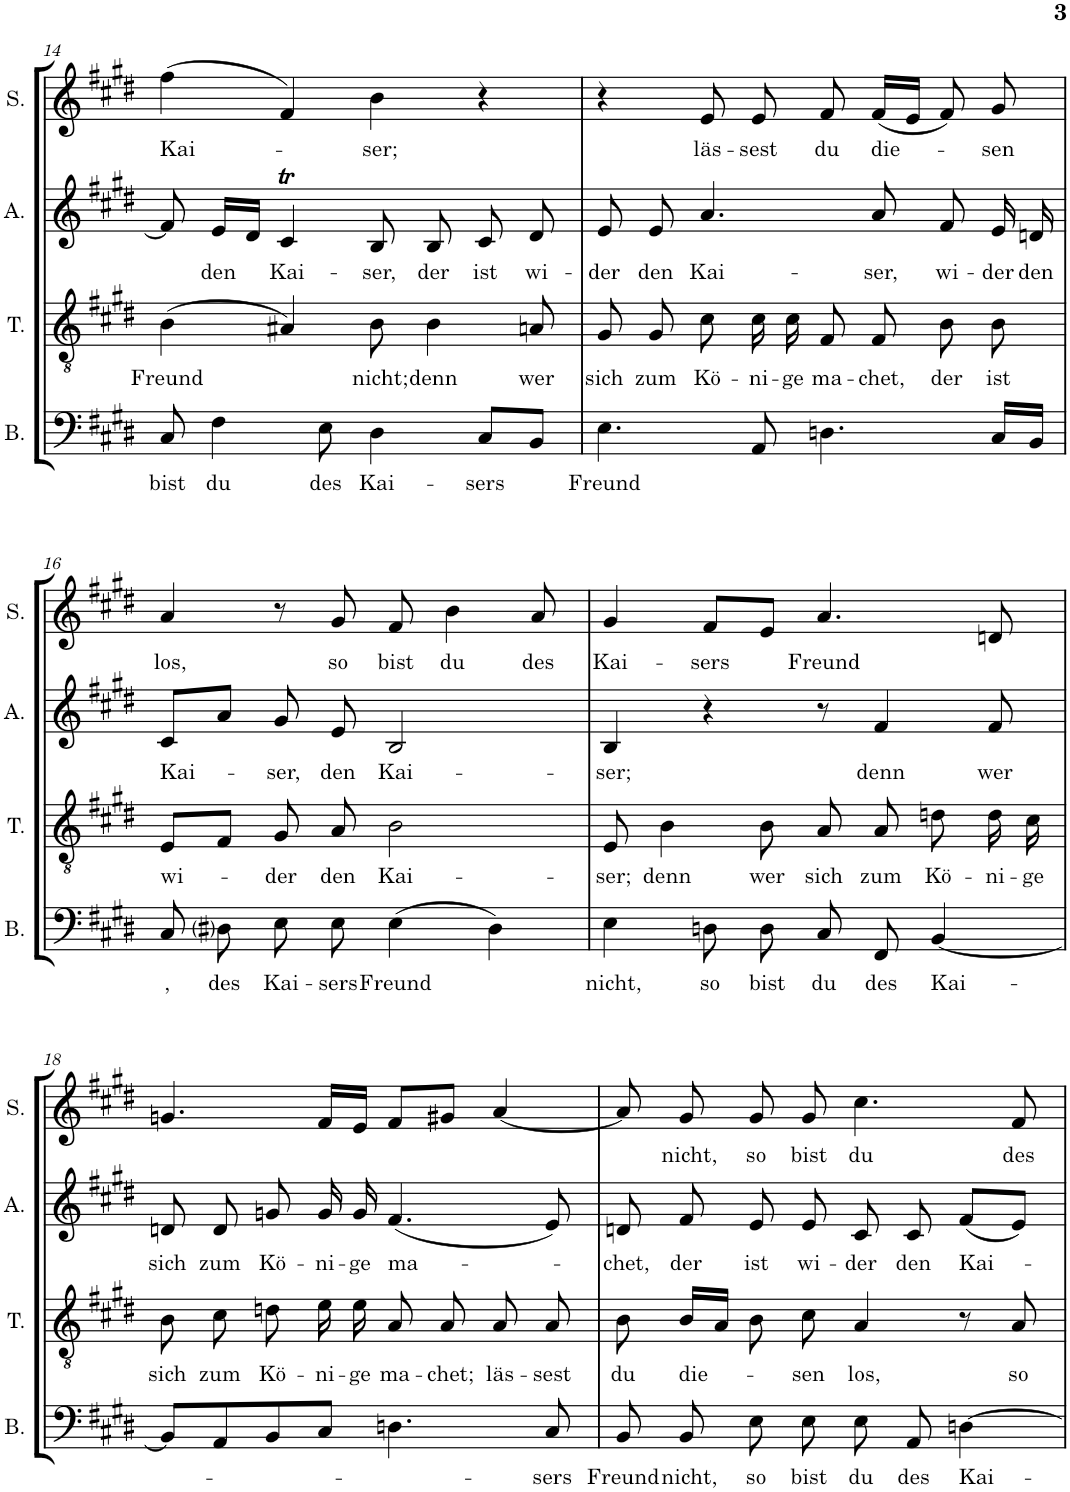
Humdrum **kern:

**kern	**text	**kern	**text	**kern	**text	**kern	**text
*part4	*part4	*part3	*part3	*part2	*part2	*part1	*part1
*staff4	*staff4	*staff3	*staff3	*staff2	*staff2	*staff1	*staff1
*I"Basso	*	*I"Tenore	*	*I"Alto	*	*I"Soprano	*
*I'B.	*	*I'T.	*	*I'A.	*	*I'S.	*
!!LO:PB:g=z
*clefF4	*	*clefGv2	*	*clefG2	*	*clefG2	*
*k[f#c#g#d#]	*	*k[f#c#g#d#]	*	*k[f#c#g#d#]	*	*k[f#c#g#d#]	*
*E:	*	*E:	*	*E:	*	*E:	*
*M4/4	*	*M4/4	*	*M4/4	*	*M4/4	*
=14	=14	=14	=14	=14	=14	=14	=14
!	!LO:LY:b	!	!LO:LY:b	!	!	!	!LO:LY:b
8C#/	bist	(>4B\	Freund	8f#/]	.	(>4ff#\	Kai-
!	!LO:LY:b	!	!	!	!LO:LY:b	!	!
4F#\	du	.	.	16e/LL	den	.	.
.	.	.	.	16d#/JJ	.	.	.
!	!	!	!	!	!LO:LY:b	!	!
.	.	4A#X/)	.	4c#T/	Kai-	4f#/)	.
!	!LO:LY:b	!	!	!	!	!	!
8E\	des	.	.	.	.	.	.
!	!LO:LY:b	!	!LO:LY:b	!	!LO:LY:b	!	!LO:LY:b
4D#\	Kai-	8B\	nicht;	8B/	-ser,	4b\	-ser;
!	!	!	!LO:LY:b	!	!LO:LY:b	!	!
.	.	4B\	denn	8B/	der	.	.
!	!LO:LY:b	!	!	!	!LO:LY:b	!	!
8C#/L	-sers	.	.	8c#/	ist	4r	.
!	!	!	!LO:LY:b	!	!LO:LY:b	!	!
8BB/J	.	8An/	wer	8d#/	wi-	.	.
=15	=15	=15	=15	=15	=15	=15	=15
!	!LO:LY:b	!	!LO:LY:b	!	!LO:LY:b	!	!
4.E\	Freund	8G#/	sich	8e/	-der	4r	.
!	!	!	!LO:LY:b	!	!LO:LY:b	!	!
.	.	8G#/	zum	8e/	den	.	.
!	!	!	!LO:LY:b	!	!LO:LY:b	!	!LO:LY:b
.	.	8c#\	Kö-	4.a/	Kai-	8e/	läs-
!	!	!	!LO:LY:b	!	!	!	!LO:LY:b
8AA/	.	16c#\	-ni-	.	.	8e/	-sest
!	!	!	!LO:LY:b	!	!	!	!
.	.	16c#\	-ge	.	.	.	.
!	!	!	!LO:LY:b	!	!	!	!LO:LY:b
4.Dn\	.	8F#/	ma-	.	.	8f#/	du
!	!	!	!LO:LY:b	!	!LO:LY:b	!	!LO:LY:b
.	.	8F#/	-chet,	8a/	-ser,	(<16f#/LL	die-
.	.	.	.	.	.	16e/JJ	.
!	!	!	!LO:LY:b	!	!LO:LY:b	!	!
.	.	8B\	der	8f#/	wi-	8f#/)	.
!	!	!	!LO:LY:b	!	!LO:LY:b	!	!LO:LY:b
16C#/LL	.	8B\	ist	16e/	-der	8g#/	-sen
!	!	!	!	!	!LO:LY:b	!	!
16BB/JJ	.	.	.	16dn/	den	.	.
!!LO:LB:g=z
=16	=16	=16	=16	=16	=16	=16	=16
!	!LO:LY:b	!	!LO:LY:b	!	!LO:LY:b	!	!LO:LY:b
8C#/	,	8E/L	wi-	8c#/L	Kai-	4a/	los,
!	!LO:LY:b	!	!	!	!	!	!
8D#i\	des	8F#/J	.	8a/J	.	.	.
!	!LO:LY:b	!	!LO:LY:b	!	!LO:LY:b	!	!
8E\	Kai-	8G#/	-der	8g#/	-ser,	8r	.
!	!LO:LY:b	!	!LO:LY:b	!	!LO:LY:b	!	!LO:LY:b
8E\	-sers	8A/	den	8e/	den	8g#/	so
!	!LO:LY:b	!	!LO:LY:b	!	!LO:LY:b	!	!LO:LY:b
(>4E\	Freund	2B\	Kai-	2B/	Kai-	8f#/	bist
!	!	!	!	!	!	!	!LO:LY:b
.	.	.	.	.	.	4b\	du
4D#\)	.	.	.	.	.	.	.
!	!	!	!	!	!	!	!LO:LY:b
.	.	.	.	.	.	8a/	des
=17	=17	=17	=17	=17	=17	=17	=17
!	!LO:LY:b	!	!LO:LY:b	!	!LO:LY:b	!	!LO:LY:b
4E\	nicht,	8E/	-ser;	4B/	-ser;	4g#/	Kai-
!	!	!	!LO:LY:b	!	!	!	!
.	.	4B\	denn	.	.	.	.
!	!LO:LY:b	!	!	!	!	!	!LO:LY:b
8Dn\	so	.	.	4r	.	8f#/L	-sers
!	!LO:LY:b	!	!LO:LY:b	!	!	!	!
8D\	bist	8B\	wer	.	.	8e/J	.
!	!LO:LY:b	!	!LO:LY:b	!	!	!	!LO:LY:b
8C#/	du	8A/	sich	8r	.	4.a/	Freund
!	!LO:LY:b	!	!LO:LY:b	!	!LO:LY:b	!	!
8FF#/	des	8A/	zum	4f#/	denn	.	.
!	!LO:LY:b	!	!LO:LY:b	!	!	!	!
[4BB/	Kai-	8dn\	Kö-	.	.	.	.
!	!	!	!LO:LY:b	!	!LO:LY:b	!	!
.	.	16d\	-ni-	8f#/	wer	8dn/	.
!	!	!	!LO:LY:b	!	!	!	!
.	.	16c#\	-ge	.	.	.	.
!!LO:LB:g=z
=18	=18	=18	=18	=18	=18	=18	=18
!	!	!	!LO:LY:b	!	!LO:LY:b	!	!
8BB/L]	.	8B\	sich	8dn/	sich	4.gn/	.
!	!	!	!LO:LY:b	!	!LO:LY:b	!	!
8AA/	.	8c#\	zum	8d/	zum	.	.
!	!	!	!LO:LY:b	!	!LO:LY:b	!	!
8BB/	.	8dn\	Kö-	8gn/	Kö-	.	.
!	!	!	!LO:LY:b	!	!LO:LY:b	!	!
8C#/J	.	16e\	-ni-	16g/	-ni-	16f#/LL	.
!	!	!	!LO:LY:b	!	!LO:LY:b	!	!
.	.	16e\	-ge	16g/	-ge	16e/JJ	.
!	!	!	!LO:LY:b	!	!LO:LY:b	!	!
4.Dn\	.	8A/	ma-	(<4.f#/	ma-	8f#/L	.
!	!	!	!LO:LY:b	!	!	!	!
.	.	8A/	-chet;	.	.	8g#X/J	.
!	!	!	!LO:LY:b	!	!	!	!
.	.	8A/	läs-	.	.	[4a/	.
!	!LO:LY:b	!	!LO:LY:b	!	!	!	!
8C#/	-sers	8A/	-sest	8e/)	.	.	.
=19	=19	=19	=19	=19	=19	=19	=19
!	!LO:LY:b	!	!LO:LY:b	!	!LO:LY:b	!	!
8BB/	Freund	8B\	du	8dn/	-chet,	8a/]	.
!	!LO:LY:b	!	!LO:LY:b	!	!LO:LY:b	!	!LO:LY:b
8BB/	nicht,	16B/LL	die-	8f#/	der	8g#/	nicht,
.	.	16A/JJ	.	.	.	.	.
!	!LO:LY:b	!	!	!	!LO:LY:b	!	!LO:LY:b
8E\	so	8B\	.	8e/	ist	8g#/	so
!	!LO:LY:b	!	!LO:LY:b	!	!LO:LY:b	!	!LO:LY:b
8E\	bist	8c#\	-sen	8e/	wi-	8g#/	bist
!	!LO:LY:b	!	!LO:LY:b	!	!LO:LY:b	!	!LO:LY:b
8E\	du	4A/	los,	8c#/	-der	4.cc#\	du
!	!LO:LY:b	!	!	!	!LO:LY:b	!	!
8AA/	des	.	.	8c#/	den	.	.
!	!LO:LY:b	!	!	!	!LO:LY:b	!	!
[4Dn\	Kai-	8r	.	(<8f#/L	Kai-	.	.
!	!	!	!LO:LY:b	!	!	!	!LO:LY:b
.	.	8A/	so	8e/J)	.	8f#/	des
=	=	=	=	=	=	=	=
*-	*-	*-	*-	*-	*-	*-	*-
